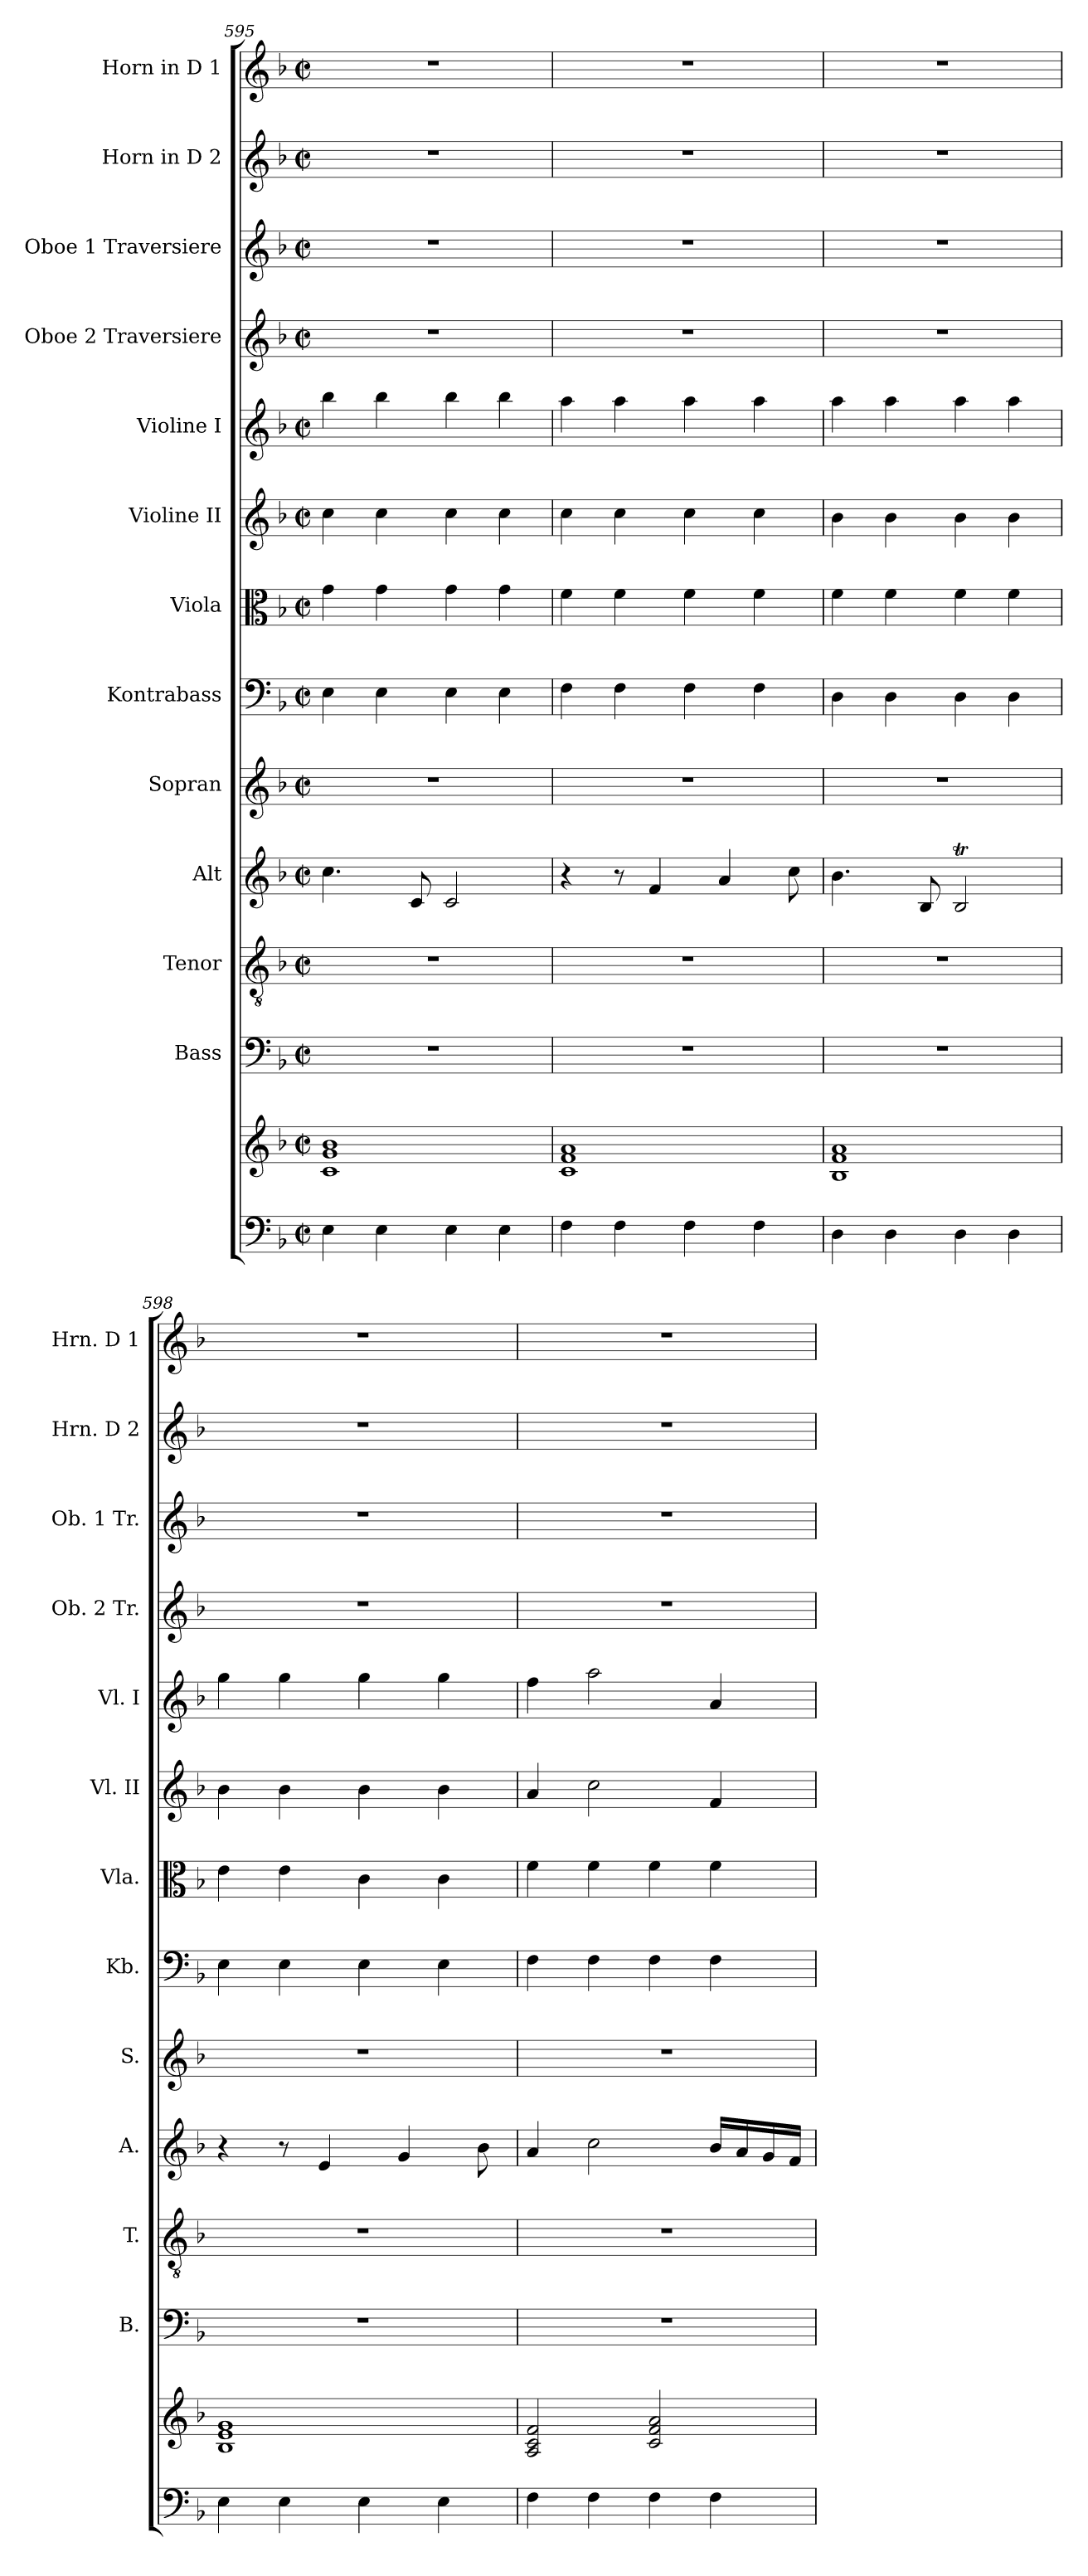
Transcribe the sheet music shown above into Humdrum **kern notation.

**kern	**kern	**kern	**kern	**kern	**kern	**kern	**kern	**kern	**kern	**kern	**kern	**kern	**kern
*part13	*part13	*part12	*part11	*part10	*part9	*part8	*part7	*part6	*part5	*part4	*part3	*part2	*part1
*staff14	*staff13	*staff12	*staff11	*staff10	*staff9	*staff8	*staff7	*staff6	*staff5	*staff4	*staff3	*staff2	*staff1
*	*	*I"Bass	*I"Tenor	*I"Alt	*I"Sopran	*I"Kontrabass	*I"Viola	*I"Violine II	*I"Violine I	*I"Oboe 2 Traversiere	*I"Oboe 1 Traversiere	*I"Horn in D 2	*I"Horn in D 1
*	*	*I'B.	*I'T.	*I'A.	*I'S.	*I'Kb.	*I'Vla.	*I'Vl. II	*I'Vl. I	*I'Ob. 2 Tr.	*I'Ob. 1 Tr.	*I'Hrn. D 2	*I'Hrn. D 1
*clefF4	*clefG2	*clefF4	*clefGv2	*clefG2	*clefG2	*clefF4	*clefC3	*clefG2	*clefG2	*clefG2	*clefG2	*clefG2	*clefG2
*	*	*	*	*	*	*ITrd7c12	*	*	*	*	*	*ITrd7c12	*ITrd7c12
*k[b-]	*k[b-]	*k[b-]	*k[b-]	*k[b-]	*k[b-]	*k[b-]	*k[b-]	*k[b-]	*k[b-]	*k[b-]	*k[b-]	*k[b-]	*k[b-]
*F:	*F:	*F:	*F:	*F:	*F:	*F:	*F:	*F:	*F:	*F:	*F:	*F:	*F:
*M2/2	*M2/2	*M2/2	*M2/2	*M2/2	*M2/2	*M2/2	*M2/2	*M2/2	*M2/2	*M2/2	*M2/2	*M2/2	*M2/2
*met(c|)	*met(c|)	*met(c|)	*met(c|)	*met(c|)	*met(c|)	*met(c|)	*met(c|)	*met(c|)	*met(c|)	*met(c|)	*met(c|)	*met(c|)	*met(c|)
=595	=595	=595	=595	=595	=595	=595	=595	=595	=595	=595	=595	=595	=595
4E\	1c 1g 1b-	1r	1r	4.cc\	1r	4EE\	4g\	4cc\	4bb-\	1r	1r	1r	1r
4E\	.	.	.	.	.	4EE\	4g\	4cc\	4bb-\	.	.	.	.
.	.	.	.	8c/	.	.	.	.	.	.	.	.	.
4E\	.	.	.	2c/	.	4EE\	4g\	4cc\	4bb-\	.	.	.	.
4E\	.	.	.	.	.	4EE\	4g\	4cc\	4bb-\	.	.	.	.
!!LO:PB:g=z
=596	=596	=596	=596	=596	=596	=596	=596	=596	=596	=596	=596	=596	=596
4F\	1c 1f 1a	1r	1r	4r	1r	4FF\	4f\	4cc\	4aa\	1r	1r	1r	1r
4F\	.	.	.	8r	.	4FF\	4f\	4cc\	4aa\	.	.	.	.
.	.	.	.	4f/	.	.	.	.	.	.	.	.	.
4F\	.	.	.	.	.	4FF\	4f\	4cc\	4aa\	.	.	.	.
.	.	.	.	4a/	.	.	.	.	.	.	.	.	.
4F\	.	.	.	.	.	4FF\	4f\	4cc\	4aa\	.	.	.	.
.	.	.	.	8cc\	.	.	.	.	.	.	.	.	.
=597	=597	=597	=597	=597	=597	=597	=597	=597	=597	=597	=597	=597	=597
4D\	1B- 1f 1a	1r	1r	4.b-\	1r	4DD\	4f\	4b-\	4aa\	1r	1r	1r	1r
4D\	.	.	.	.	.	4DD\	4f\	4b-\	4aa\	.	.	.	.
.	.	.	.	8B-/	.	.	.	.	.	.	.	.	.
4D\	.	.	.	2B-T/	.	4DD\	4f\	4b-\	4aa\	.	.	.	.
4D\	.	.	.	.	.	4DD\	4f\	4b-\	4aa\	.	.	.	.
=598	=598	=598	=598	=598	=598	=598	=598	=598	=598	=598	=598	=598	=598
4E\	1B- 1e 1g	1r	1r	4r	1r	4EE\	4e\	4b-\	4gg\	1r	1r	1r	1r
4E\	.	.	.	8r	.	4EE\	4e\	4b-\	4gg\	.	.	.	.
.	.	.	.	4e/	.	.	.	.	.	.	.	.	.
4E\	.	.	.	.	.	4EE\	4c\	4b-\	4gg\	.	.	.	.
.	.	.	.	4g/	.	.	.	.	.	.	.	.	.
4E\	.	.	.	.	.	4EE\	4c\	4b-\	4gg\	.	.	.	.
.	.	.	.	8b-\	.	.	.	.	.	.	.	.	.
=599	=599	=599	=599	=599	=599	=599	=599	=599	=599	=599	=599	=599	=599
4F\	2A/ 2c/ 2f/	1r	1r	4a/	1r	4FF\	4f\	4a/	4ff\	1r	1r	1r	1r
4F\	.	.	.	2cc\	.	4FF\	4f\	2cc\	2aa\	.	.	.	.
4F\	2c/ 2f/ 2a/	.	.	.	.	4FF\	4f\	.	.	.	.	.	.
4F\	.	.	.	16b-/LL	.	4FF\	4f\	4f/	4a/	.	.	.	.
.	.	.	.	16a/	.	.	.	.	.	.	.	.	.
.	.	.	.	16g/	.	.	.	.	.	.	.	.	.
.	.	.	.	16f/JJ	.	.	.	.	.	.	.	.	.
=	=	=	=	=	=	=	=	=	=	=	=	=	=
*-	*-	*-	*-	*-	*-	*-	*-	*-	*-	*-	*-	*-	*-
